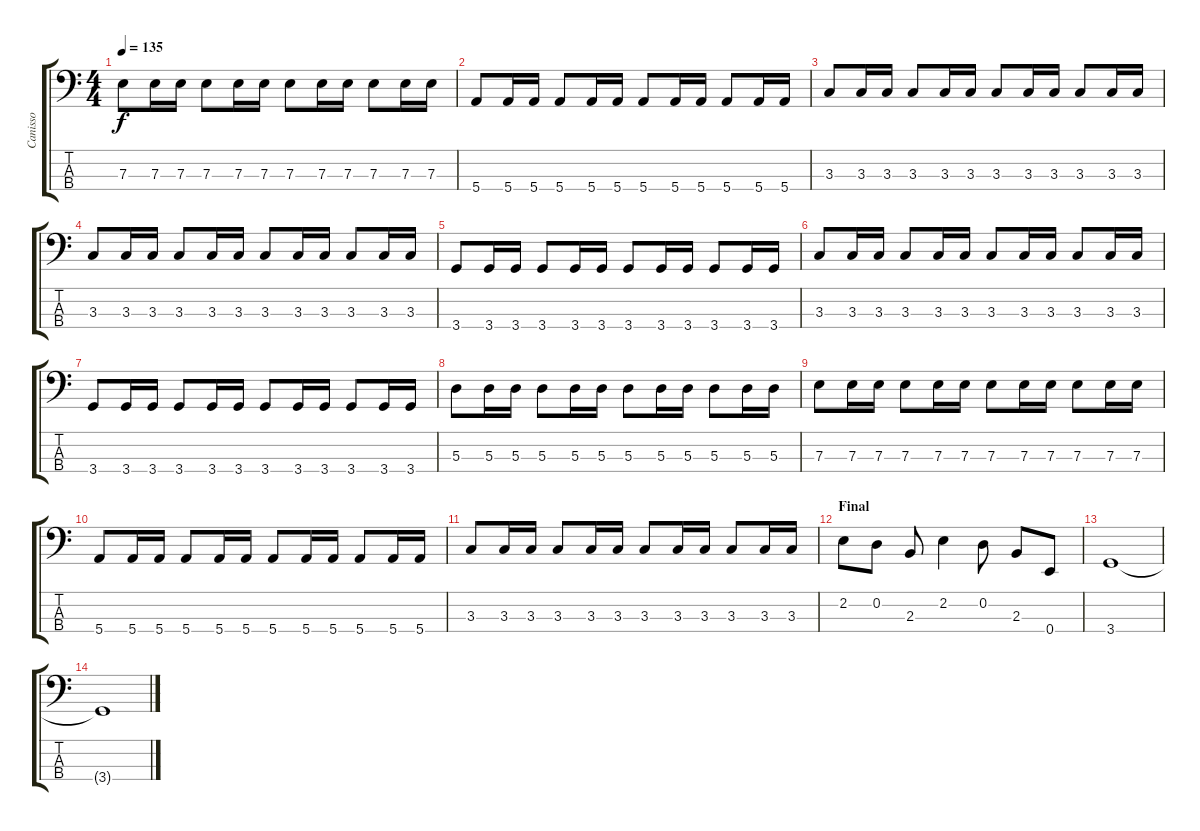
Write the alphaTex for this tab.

\track ("Canisso" "Canisso") {instrument electricbassfinger}
\staff {score tabs}
\tuning (G2 D2 A1 E1) {hide}
\ts (4 4)
\tempo 135
\clef f4
\ks c
7.3.8{dy f} 7.3.16 7.3.16 7.3.8 7.3.16 7.3.16 7.3.8 7.3.16 7.3.16 7.3.8 7.3.16 7.3.16 |
5.4.8 5.4.16 5.4.16 5.4.8 5.4.16 5.4.16 5.4.8 5.4.16 5.4.16 5.4.8 5.4.16 5.4.16 |
3.3.8 3.3.16 3.3.16 3.3.8 3.3.16 3.3.16 3.3.8 3.3.16 3.3.16 3.3.8 3.3.16 3.3.16 |
3.3.8 3.3.16 3.3.16 3.3.8 3.3.16 3.3.16 3.3.8 3.3.16 3.3.16 3.3.8 3.3.16 3.3.16 |
3.4.8 3.4.16 3.4.16 3.4.8 3.4.16 3.4.16 3.4.8 3.4.16 3.4.16 3.4.8 3.4.16 3.4.16 |
3.3.8 3.3.16 3.3.16 3.3.8 3.3.16 3.3.16 3.3.8 3.3.16 3.3.16 3.3.8 3.3.16 3.3.16 |
3.4.8 3.4.16 3.4.16 3.4.8 3.4.16 3.4.16 3.4.8 3.4.16 3.4.16 3.4.8 3.4.16 3.4.16 |
5.3.8 5.3.16 5.3.16 5.3.8 5.3.16 5.3.16 5.3.8 5.3.16 5.3.16 5.3.8 5.3.16 5.3.16 |
7.3.8 7.3.16 7.3.16 7.3.8 7.3.16 7.3.16 7.3.8 7.3.16 7.3.16 7.3.8 7.3.16 7.3.16 |
5.4.8 5.4.16 5.4.16 5.4.8 5.4.16 5.4.16 5.4.8 5.4.16 5.4.16 5.4.8 5.4.16 5.4.16 |
3.3.8 3.3.16 3.3.16 3.3.8 3.3.16 3.3.16 3.3.8 3.3.16 3.3.16 3.3.8 3.3.16 3.3.16 |
\section ("" "Final")
2.2.8 0.2.8 2.3.8 2.2.4 0.2.8 2.3.8 0.4.8 |
3.4.1 |
3.4{t}.1
